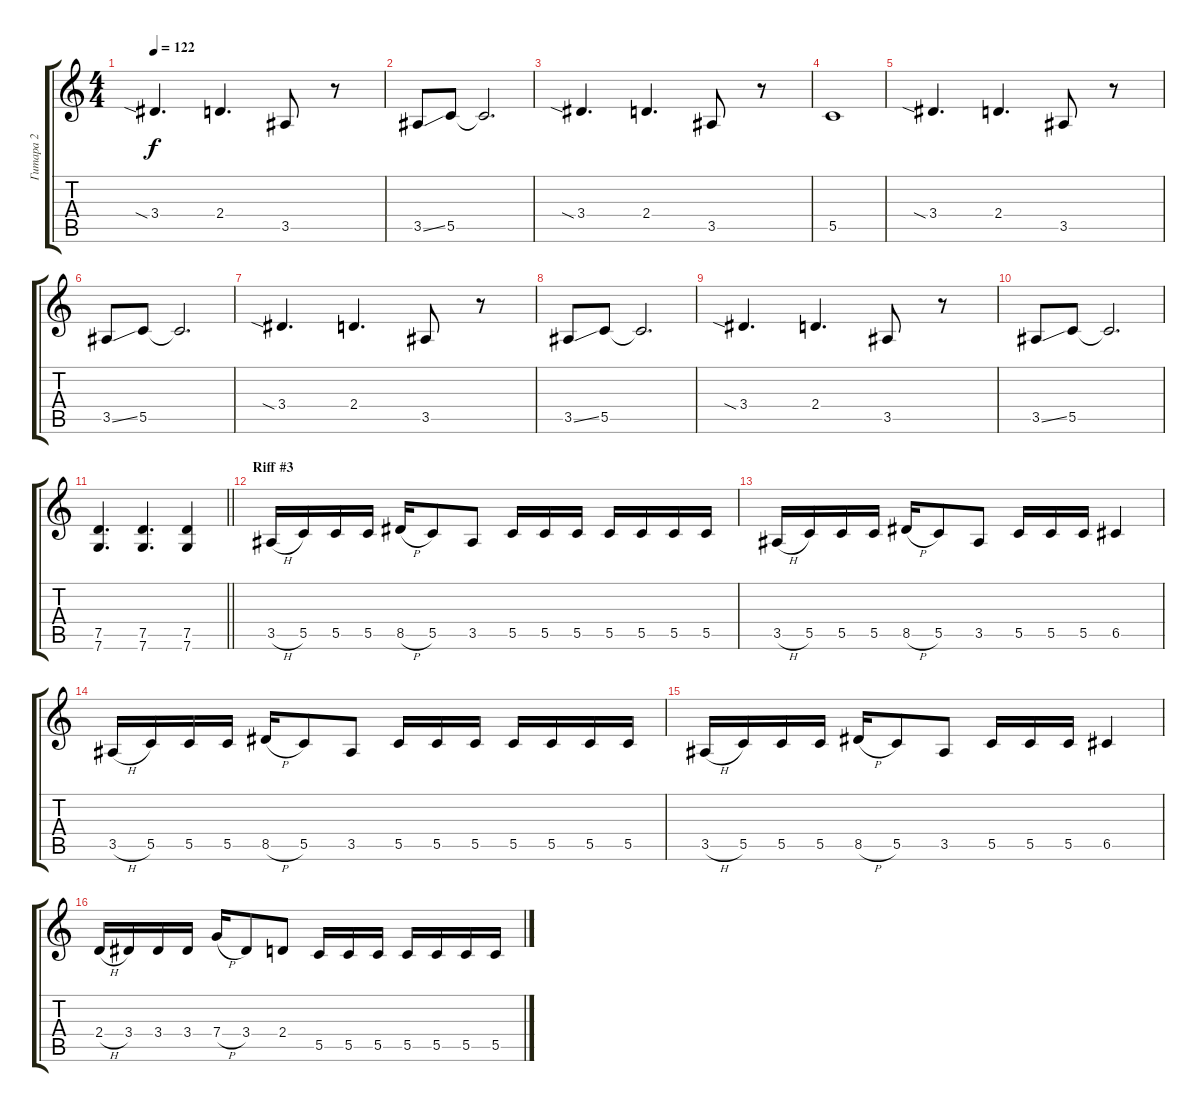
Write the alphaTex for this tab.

\track ("Гитара 2" "Гитара 2") {instrument distortionguitar}
\staff {score tabs}
\tuning (D4 A3 F3 C3 G2 C2) {hide}
\ts (4 4)
\tempo 122
\clef g2
\ks c
3.4{sia}.4{d dy f} 2.4.4{d} 3.5.8 r.8 |
3.5{ss}.8 5.5.8 5.5{t}.2{d} |
3.4{sia}.4{d} 2.4.4{d} 3.5.8 r.8 |
5.5.1 |
3.4{sia}.4{d} 2.4.4{d} 3.5.8 r.8 |
3.5{ss}.8 5.5.8 5.5{t}.2{d} |
3.4{sia}.4{d} 2.4.4{d} 3.5.8 r.8 |
3.5{ss}.8 5.5.8 5.5{t}.2{d} |
3.4{sia}.4{d} 2.4.4{d} 3.5.8 r.8 |
3.5{ss}.8 5.5.8 5.5{t}.2{d} |
\barLineRight lightlight
(7.5 7.6).4{d} (7.5 7.6).4{d} (7.5 7.6).4 |
\section ("" "Riff #3")
3.5{h}.16 5.5.16 5.5.16 5.5.16 8.5{h}.16 5.5.8 3.5.8 5.5.16 5.5.16 5.5.16 5.5.16 5.5.16 5.5.16 5.5.16 |
3.5{h}.16 5.5.16 5.5.16 5.5.16 8.5{h}.16 5.5.8 3.5.8 5.5.16 5.5.16 5.5.16 6.5.4 |
3.5{h}.16 5.5.16 5.5.16 5.5.16 8.5{h}.16 5.5.8 3.5.8 5.5.16 5.5.16 5.5.16 5.5.16 5.5.16 5.5.16 5.5.16 |
3.5{h}.16 5.5.16 5.5.16 5.5.16 8.5{h}.16 5.5.8 3.5.8 5.5.16 5.5.16 5.5.16 6.5.4 |
2.4{h}.16 3.4.16 3.4.16 3.4.16 7.4{h}.16 3.4.8 2.4.8 5.5.16 5.5.16 5.5.16 5.5.16 5.5.16 5.5.16 5.5.16
